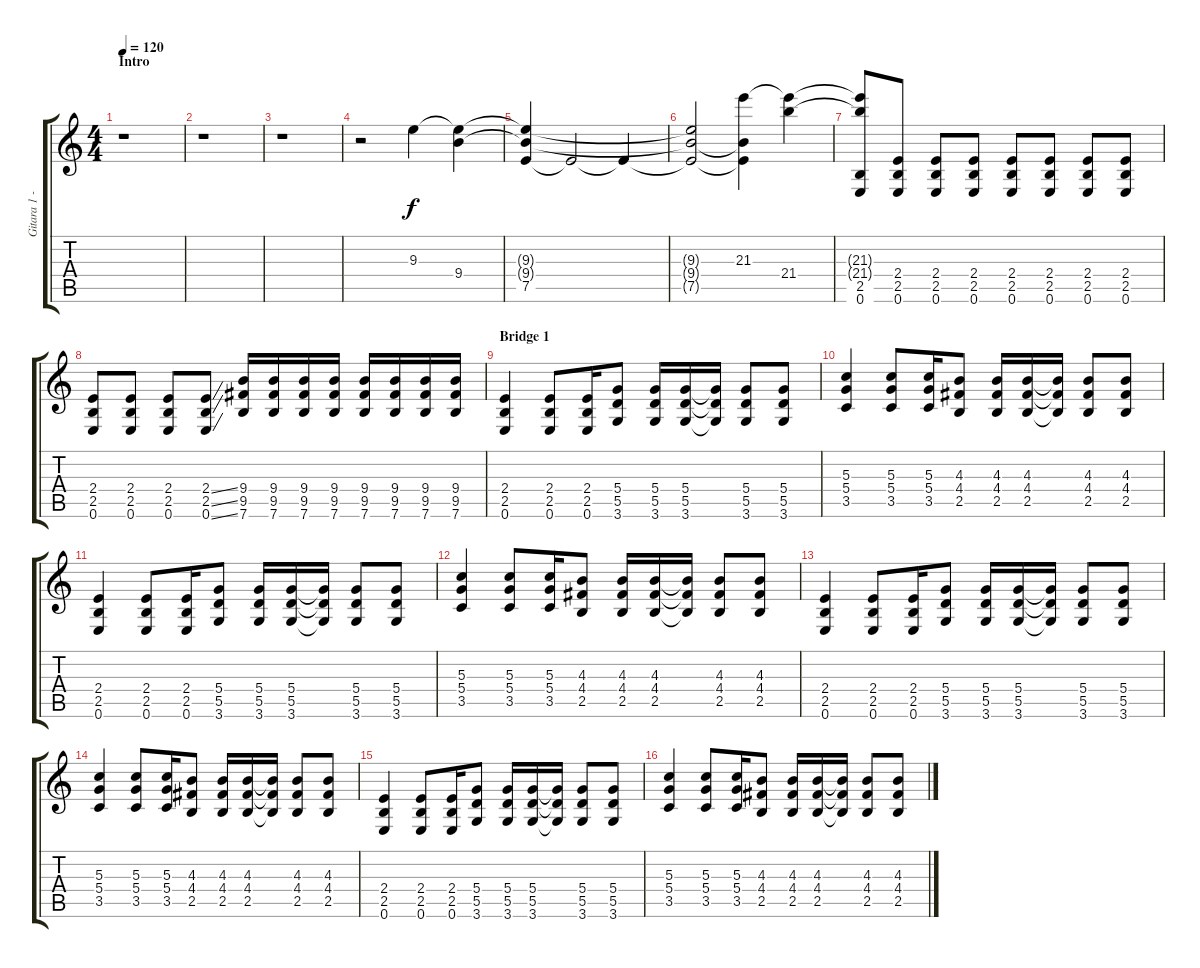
\track ("Gitara 1 - Kefir" "Gitara 1 -") {instrument distortionguitar}
\staff {score tabs}
\tuning (E4 B3 G3 D3 A2 E2) {hide}
\ts (4 4)
\section ("" "Intro")
\tempo 120
\clef g2
\ks c
r.1{dy f instrument distortionguitar} |
r.1 |
r.1 |
r.2 9.3.4 (9.3{t} 9.4).4 |
(9.3{t} 9.4{t} 7.5).4 7.5{t}.2 7.5{t}.4 |
(9.3{t} 9.4{t} 7.5{t}).2 (21.3 9.4{t} 7.5{t}).4 (21.3{t} 21.4).4 |
(21.3{t} 21.4{t} 2.5 0.6).8 (2.4 2.5 0.6).8 (2.4 2.5 0.6).8 (2.4 2.5 0.6).8 (2.4 2.5 0.6).8 (2.4 2.5 0.6).8 (2.4 2.5 0.6).8 (2.4 2.5 0.6).8 |
(2.4 2.5 0.6).8 (2.4 2.5 0.6).8 (2.4 2.5 0.6).8 (2.4{ss} 2.5{ss} 0.6{ss}).8 (9.4 9.5 7.6).16 (9.4 9.5 7.6).16 (9.4 9.5 7.6).16 (9.4 9.5 7.6).16 (9.4 9.5 7.6).16 (9.4 9.5 7.6).16 (9.4 9.5 7.6).16 (9.4 9.5 7.6).16 |
\section ("" "Bridge 1")
(2.4 2.5 0.6).4 (2.4 2.5 0.6).8 (2.4 2.5 0.6).16 (5.4 5.5 3.6).8 (5.4 5.5 3.6).16 (5.4 5.5 3.6).16 (5.4{t} 5.5{t} 3.6{t}).16 (5.4 5.5 3.6).8 (5.4 5.5 3.6).8 |
(5.3 5.4 3.5).4 (5.3 5.4 3.5).8 (5.3 5.4 3.5).16 (4.3 4.4 2.5).8 (4.3 4.4 2.5).16 (4.3 4.4 2.5).16 (4.3{t} 4.4{t} 2.5{t}).16 (4.3 4.4 2.5).8 (4.3 4.4 2.5).8 |
(2.4 2.5 0.6).4 (2.4 2.5 0.6).8 (2.4 2.5 0.6).16 (5.4 5.5 3.6).8 (5.4 5.5 3.6).16 (5.4 5.5 3.6).16 (5.4{t} 5.5{t} 3.6{t}).16 (5.4 5.5 3.6).8 (5.4 5.5 3.6).8 |
(5.3 5.4 3.5).4 (5.3 5.4 3.5).8 (5.3 5.4 3.5).16 (4.3 4.4 2.5).8 (4.3 4.4 2.5).16 (4.3 4.4 2.5).16 (4.3{t} 4.4{t} 2.5{t}).16 (4.3 4.4 2.5).8 (4.3 4.4 2.5).8 |
(2.4 2.5 0.6).4 (2.4 2.5 0.6).8 (2.4 2.5 0.6).16 (5.4 5.5 3.6).8 (5.4 5.5 3.6).16 (5.4 5.5 3.6).16 (5.4{t} 5.5{t} 3.6{t}).16 (5.4 5.5 3.6).8 (5.4 5.5 3.6).8 |
(5.3 5.4 3.5).4 (5.3 5.4 3.5).8 (5.3 5.4 3.5).16 (4.3 4.4 2.5).8 (4.3 4.4 2.5).16 (4.3 4.4 2.5).16 (4.3{t} 4.4{t} 2.5{t}).16 (4.3 4.4 2.5).8 (4.3 4.4 2.5).8 |
(2.4 2.5 0.6).4 (2.4 2.5 0.6).8 (2.4 2.5 0.6).16 (5.4 5.5 3.6).8 (5.4 5.5 3.6).16 (5.4 5.5 3.6).16 (5.4{t} 5.5{t} 3.6{t}).16 (5.4 5.5 3.6).8 (5.4 5.5 3.6).8 |
(5.3 5.4 3.5).4 (5.3 5.4 3.5).8 (5.3 5.4 3.5).16 (4.3 4.4 2.5).8 (4.3 4.4 2.5).16 (4.3 4.4 2.5).16 (4.3{t} 4.4{t} 2.5{t}).16 (4.3 4.4 2.5).8 (4.3 4.4 2.5).8
